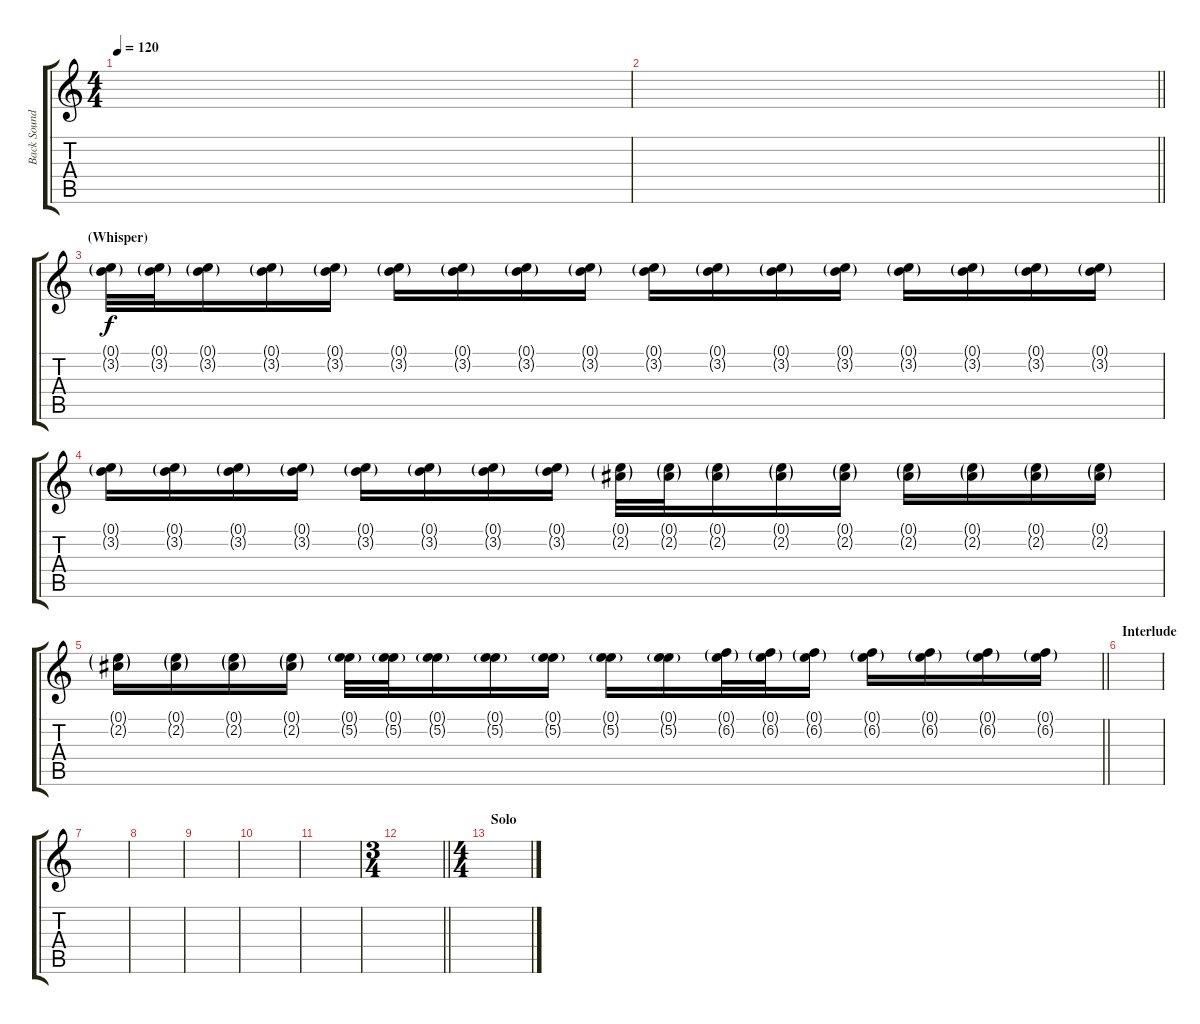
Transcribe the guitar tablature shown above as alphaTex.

\track ("Back Sound Guitar/Keys(OUTRO)" "Back Sound") {instrument overdrivenguitar}
\staff {score tabs}
\tuning (E4 B3 G3 D3 A2 E2) {hide}
\ts (4 4)
\tempo 120
\clef g2
\ks c
|
\barLineRight lightlight
|
\section ("" "(Whisper)")
(0.1{g} 3.2{g}).32 (0.1{g} 3.2{g}).32 (0.1{g} 3.2{g}).16 (0.1{g} 3.2{g}).16 (0.1{g} 3.2{g}).16 (0.1{g} 3.2{g}).16 (0.1{g} 3.2{g}).16 (0.1{g} 3.2{g}).16 (0.1{g} 3.2{g}).16 (0.1{g} 3.2{g}).16 (0.1{g} 3.2{g}).16 (0.1{g} 3.2{g}).16 (0.1{g} 3.2{g}).16 (0.1{g} 3.2{g}).16 (0.1{g} 3.2{g}).16 (0.1{g} 3.2{g}).16 (0.1{g} 3.2{g}).16 |
(0.1{g} 3.2{g}).16 (0.1{g} 3.2{g}).16 (0.1{g} 3.2{g}).16 (0.1{g} 3.2{g}).16 (0.1{g} 3.2{g}).16 (0.1{g} 3.2{g}).16 (0.1{g} 3.2{g}).16 (0.1{g} 3.2{g}).16 (0.1{g} 2.2{g}).32 (0.1{g} 2.2{g}).32 (0.1{g} 2.2{g}).16 (0.1{g} 2.2{g}).16 (0.1{g} 2.2{g}).16 (0.1{g} 2.2{g}).16 (0.1{g} 2.2{g}).16 (0.1{g} 2.2{g}).16 (0.1{g} 2.2{g}).16 |
\barLineRight lightlight
(0.1{g} 2.2{g}).16 (0.1{g} 2.2{g}).16 (0.1{g} 2.2{g}).16 (0.1{g} 2.2{g}).16 (0.1{g} 5.2{g}).32 (0.1{g} 5.2{g}).32 (0.1{g} 5.2{g}).16 (0.1{g} 5.2{g}).16 (0.1{g} 5.2{g}).16 (0.1{g} 5.2{g}).16 (0.1{g} 5.2{g}).16 (0.1{g} 6.2{g}).32 (0.1{g} 6.2{g}).32 (0.1{g} 6.2{g}).16 (0.1{g} 6.2{g}).16 (0.1{g} 6.2{g}).16 (0.1{g} 6.2{g}).16 (0.1{g} 6.2{g}).16 |
\section ("" "Interlude")
|
|
|
|
|
|
\ts (3 4)
\barLineRight lightlight
|
\ts (4 4)
\section ("" "Solo")
